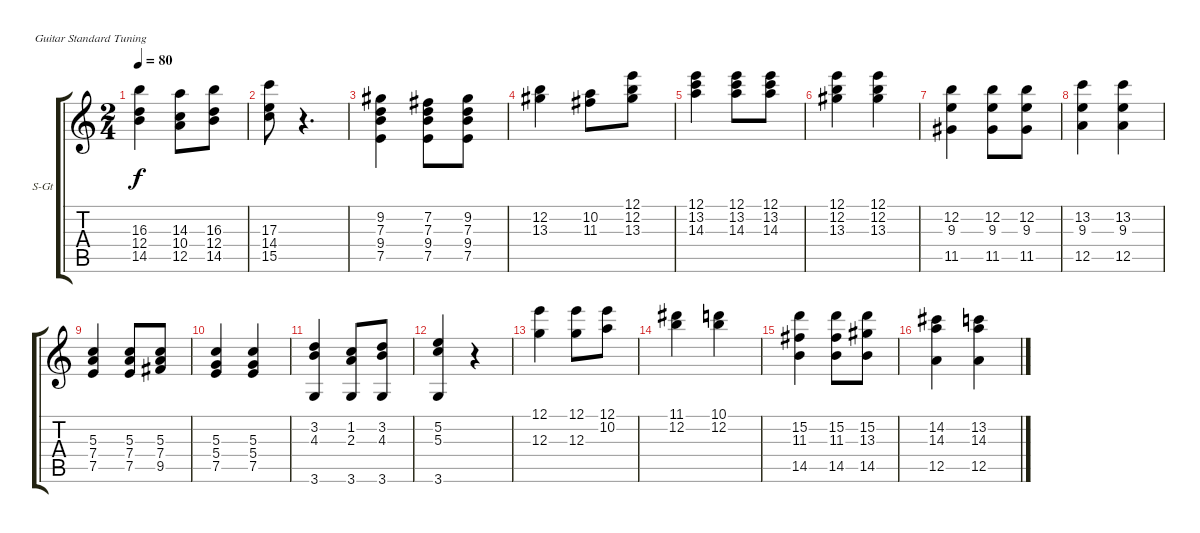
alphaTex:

\bracketExtendMode groupsimilarinstruments
\firstSystemTrackNameOrientation horizontal
\otherSystemsTrackNameOrientation horizontal
\track ("Piste 1" "S-Gt") {instrument acousticguitarsteel}
\staff {score tabs}
\tuning (E4 B3 G3 D3 A2 E2)
\ts (2 4)
\tempo 80
\clef g2
\ks aminor
(16.3 12.4 14.5).4{dy f} (14.3 10.4 12.5).8 (16.3 12.4 14.5).8 |
(17.3 14.4 15.5).8 r.4{d} |
(9.2 7.3 9.4 7.5).4 (7.2 7.3 9.4 7.5).8 (9.2 7.3 9.4 7.5).8 |
(12.2 13.3).4 (10.2 11.3).8 (12.1 12.2 13.3).8 |
(12.1 13.2 14.3).4 (12.1 13.2 14.3).8 (12.1 13.2 14.3).8 |
(12.1 12.2 13.3).4 (12.1 12.2 13.3).4 |
(12.2 9.3 11.5).4 (12.2 9.3 11.5).8 (12.2 9.3 11.5).8 |
(13.2 9.3 12.5).4 (13.2 9.3 12.5).4 |
(5.3 7.4 7.5).4 (5.3 7.4 7.5).8 (5.3 7.4 9.5).8 |
(5.3 5.4 7.5).4 (5.3 5.4 7.5).4 |
(3.2 4.3 3.6).4 (1.2 2.3 3.6).8 (3.2 4.3 3.6).8 |
(5.2 5.3 3.6).4 r.4 |
(12.1 12.3).4 (12.1 12.3).8 (12.1 10.2).8 |
(11.1 12.2).4 (10.1 12.2).4 |
(15.2 11.3 14.5).4 (15.2 11.3 14.5).8 (15.2 13.3 14.5).8 |
(14.2 14.3 12.5).4 (13.2 14.3 12.5).4
